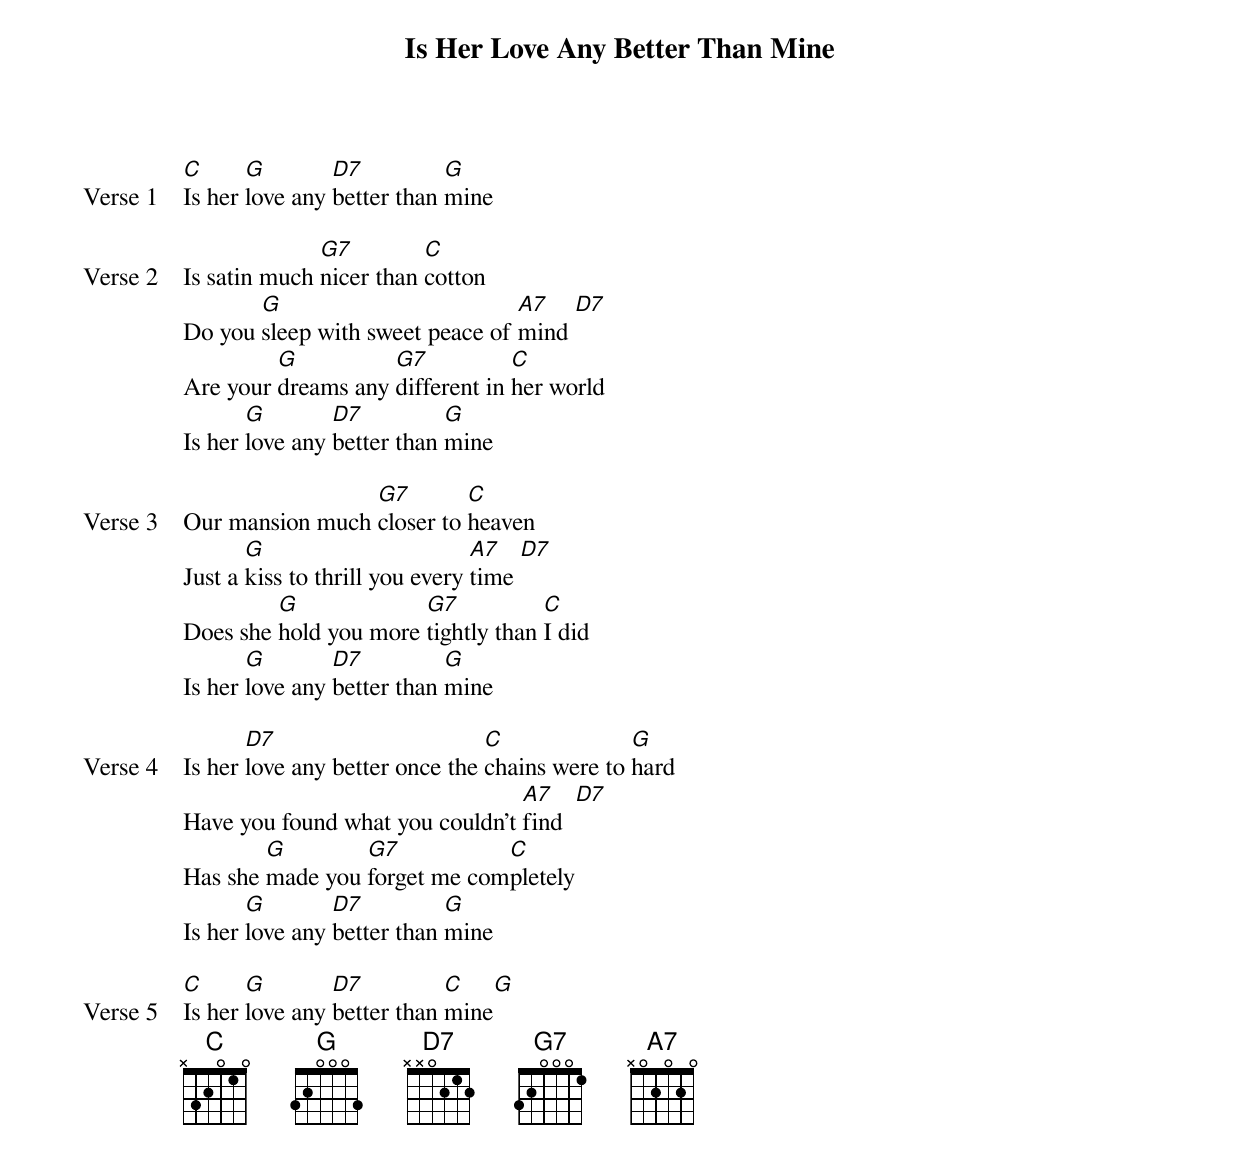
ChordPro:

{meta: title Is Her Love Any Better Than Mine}
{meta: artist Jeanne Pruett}
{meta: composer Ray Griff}

{start_of_verse: Verse 1}
[C]Is her [G]love any [D7]better than [G]mine
{end_of_verse}

{start_of_verse: Verse 2}
Is satin much [G7]nicer than [C]cotton
Do you [G]sleep with sweet peace of [A7]mind [D7]
Are your [G]dreams any [G7]different in [C]her world
Is her [G]love any [D7]better than [G]mine
{end_of_verse}

{start_of_verse: Verse 3}
Our mansion much [G7]closer to [C]heaven
Just a [G]kiss to thrill you every [A7]time [D7]
Does she [G]hold you more [G7]tightly than [C]I did
Is her [G]love any [D7]better than [G]mine
{end_of_verse}

{start_of_verse: Verse 4}
Is her [D7]love any better once the [C]chains were to [G]hard
Have you found what you couldn't [A7]find  [D7]
Has she [G]made you [G7]forget me com[C]pletely
Is her [G]love any [D7]better than [G]mine
{end_of_verse}

{start_of_verse: Verse 5}
[C]Is her [G]love any [D7]better than [C]mine[G]
{end_of_verse}
